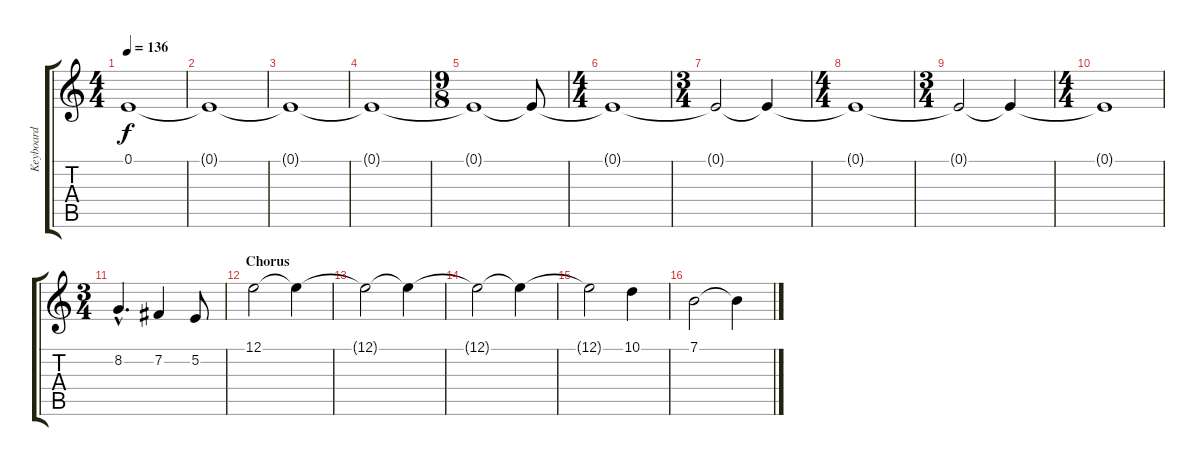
\track ("Keyboard" "Keyboard") {instrument pad2warm}
\staff {score tabs}
\tuning (E4 B3 G3 D3 A2 E2) {hide}
\ts (4 4)
\tempo 136
\clef g2
\ks c
0.1{t}.1{dy f} |
0.1{t}.1 |
0.1{t}.1 |
0.1{t}.1 |
\ts (9 8)
0.1{t}.1 0.1{t}.8 |
\ts (4 4)
0.1{t}.1 |
\ts (3 4)
0.1{t}.2 0.1{t}.4 |
\ts (4 4)
0.1{t}.1 |
\ts (3 4)
0.1{t}.2 0.1{t}.4 |
\ts (4 4)
0.1{t}.1 |
\ts (3 4)
8.2{hac}.4{d} 7.2.4 5.2.8 |
\section ("" "Chorus")
12.1.2 12.1{t}.4 |
12.1{t}.2 12.1{t}.4 |
12.1{t}.2 12.1{t}.4 |
12.1{t}.2 10.1.4 |
7.1.2 7.1{t}.4
